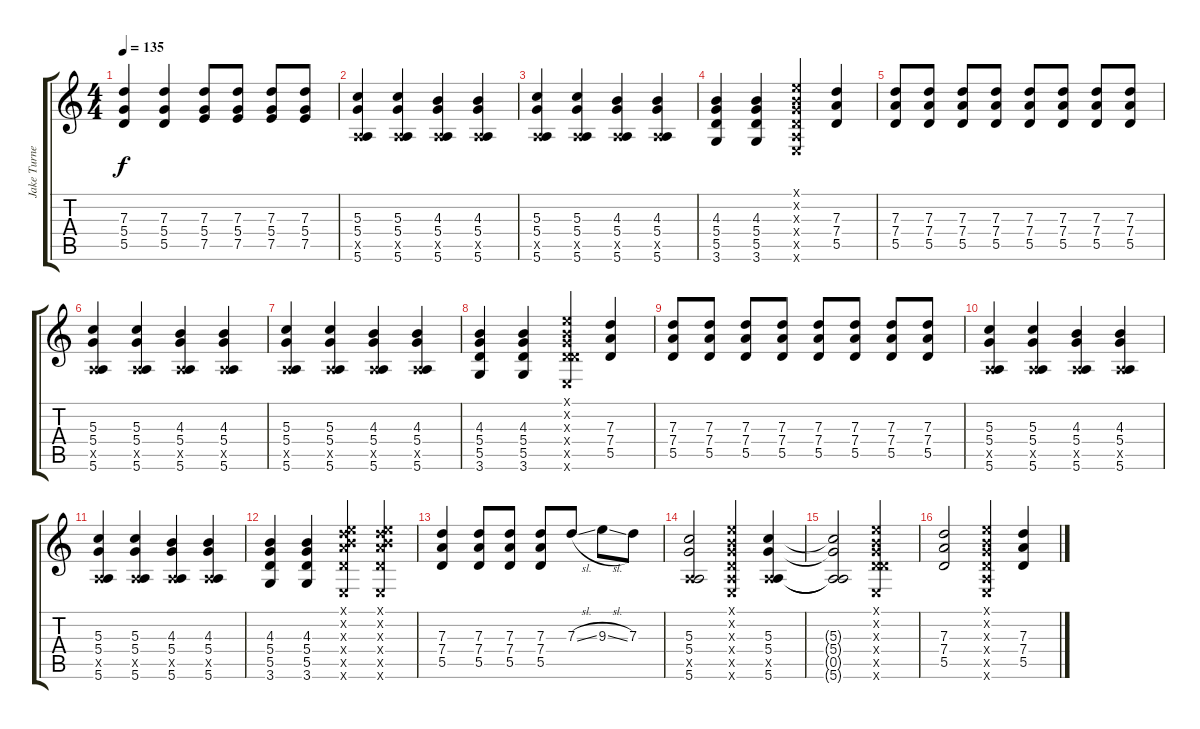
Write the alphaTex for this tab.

\track ("Jake Turner" "Jake Turne") {instrument acousticguitarsteel}
\staff {score tabs}
\tuning (E4 B3 G3 D3 A2 E2) {hide}
\ts (4 4)
\tempo 135
\clef g2
\ks c
(7.3 5.4 5.5).4{dy f} (7.3 5.4 5.5).4 (7.3 5.4 7.5).8 (7.3 5.4 7.5).8 (7.3 5.4 7.5).8 (7.3 5.4 7.5).8 |
(5.3 5.4 0.5{x} 5.6).4 (5.3 5.4 0.5{x} 5.6).4 (4.3 5.4 0.5{x} 5.6).4 (4.3 5.4 0.5{x} 5.6).4 |
(5.3 5.4 0.5{x} 5.6).4 (5.3 5.4 0.5{x} 5.6).4 (4.3 5.4 0.5{x} 5.6).4 (4.3 5.4 0.5{x} 5.6).4 |
(4.3 5.4 5.5 3.6).4 (4.3 5.4 5.5 3.6).4 (0.1{x} 0.2{x} 0.3{x} 0.4{x} 0.5{x} 0.6{x}).4 (7.3 7.4 5.5).4 |
(7.3 7.4 5.5).8 (7.3 7.4 5.5).8 (7.3 7.4 5.5).8 (7.3 7.4 5.5).8 (7.3 7.4 5.5).8 (7.3 7.4 5.5).8 (7.3 7.4 5.5).8 (7.3 7.4 5.5).8 |
(5.3 5.4 0.5{x} 5.6).4 (5.3 5.4 0.5{x} 5.6).4 (4.3 5.4 0.5{x} 5.6).4 (4.3 5.4 0.5{x} 5.6).4 |
(5.3 5.4 0.5{x} 5.6).4 (5.3 5.4 0.5{x} 5.6).4 (4.3 5.4 0.5{x} 5.6).4 (4.3 5.4 0.5{x} 5.6).4 |
(4.3 5.4 5.5 3.6).4 (4.3 5.4 5.5 3.6).4 (0.1{x} 0.2{x} 0.3{x} 0.4{x} 5.5{x} 0.6{x}).4 (7.3 7.4 5.5).4 |
(7.3 7.4 5.5).8 (7.3 7.4 5.5).8 (7.3 7.4 5.5).8 (7.3 7.4 5.5).8 (7.3 7.4 5.5).8 (7.3 7.4 5.5).8 (7.3 7.4 5.5).8 (7.3 7.4 5.5).8 |
(5.3 5.4 0.5{x} 5.6).4 (5.3 5.4 0.5{x} 5.6).4 (4.3 5.4 0.5{x} 5.6).4 (4.3 5.4 0.5{x} 5.6).4 |
(5.3 5.4 0.5{x} 5.6).4 (5.3 5.4 0.5{x} 5.6).4 (4.3 5.4 0.5{x} 5.6).4 (4.3 5.4 0.5{x} 5.6).4 |
(4.3 5.4 5.5 3.6).4 (4.3 5.4 5.5 3.6).4 (0.1{x} 0.2{x} 7.3{x} 7.4{x} 5.5{x} 0.6{x}).4 (0.1{x} 0.2{x} 7.3{x} 7.4{x} 5.5{x} 0.6{x}).4 |
(7.3 7.4 5.5).4 (7.3 7.4 5.5).8 (7.3 7.4 5.5).8 (7.3 7.4 5.5).8 7.3{sl}.8 9.3{sl}.8 7.3.8 |
(5.3 5.4 0.5{x} 5.6).2 (0.1{x} 0.2{x} 0.3{x} 0.4{x} 0.5{x} 0.6{x}).4 (5.3 5.4 0.5{x} 5.6).4 |
(5.3{t} 5.4{t} 0.5{t} 5.6{t}).2 (0.1{x} 0.2{x} 0.3{x} 0.4{x} 5.5{x} 0.6{x}).2 |
(7.3 7.4 5.5).2 (0.1{x} 0.2{x} 0.3{x} 0.4{x} 0.5{x} 0.6{x}).4 (7.3 7.4 5.5).4
